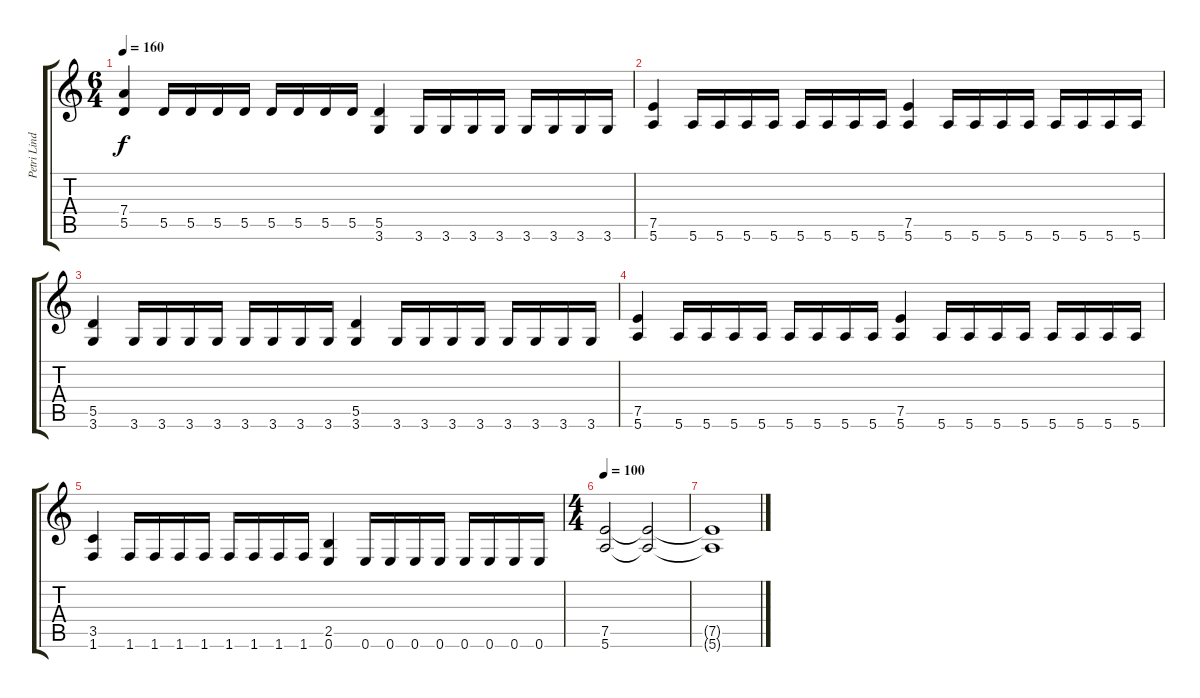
\track ("Petri Lindroos" "Petri Lind") {instrument distortionguitar}
\staff {score tabs}
\tuning (E4 B3 G3 D3 A2 E2) {hide}
\ts (6 4)
\tempo 160
\clef g2
\ks c
(7.4 5.5).4{dy f} 5.5.16 5.5.16 5.5.16 5.5.16 5.5.16 5.5.16 5.5.16 5.5.16 (5.5 3.6).4 3.6.16 3.6.16 3.6.16 3.6.16 3.6.16 3.6.16 3.6.16 3.6.16 |
(7.5 5.6).4 5.6.16 5.6.16 5.6.16 5.6.16 5.6.16 5.6.16 5.6.16 5.6.16 (7.5 5.6).4 5.6.16 5.6.16 5.6.16 5.6.16 5.6.16 5.6.16 5.6.16 5.6.16 |
(5.5 3.6).4 3.6.16 3.6.16 3.6.16 3.6.16 3.6.16 3.6.16 3.6.16 3.6.16 (5.5 3.6).4 3.6.16 3.6.16 3.6.16 3.6.16 3.6.16 3.6.16 3.6.16 3.6.16 |
(7.5 5.6).4 5.6.16 5.6.16 5.6.16 5.6.16 5.6.16 5.6.16 5.6.16 5.6.16 (7.5 5.6).4 5.6.16 5.6.16 5.6.16 5.6.16 5.6.16 5.6.16 5.6.16 5.6.16 |
(3.5 1.6).4 1.6.16 1.6.16 1.6.16 1.6.16 1.6.16 1.6.16 1.6.16 1.6.16 (2.5 0.6).4 0.6.16 0.6.16 0.6.16 0.6.16 0.6.16 0.6.16 0.6.16 0.6.16 |
\ts (4 4)
\tempo 100
(7.5 5.6).2 (7.5{t} 5.6{t}).2{volume 0} |
(7.5{t} 5.6{t}).1
